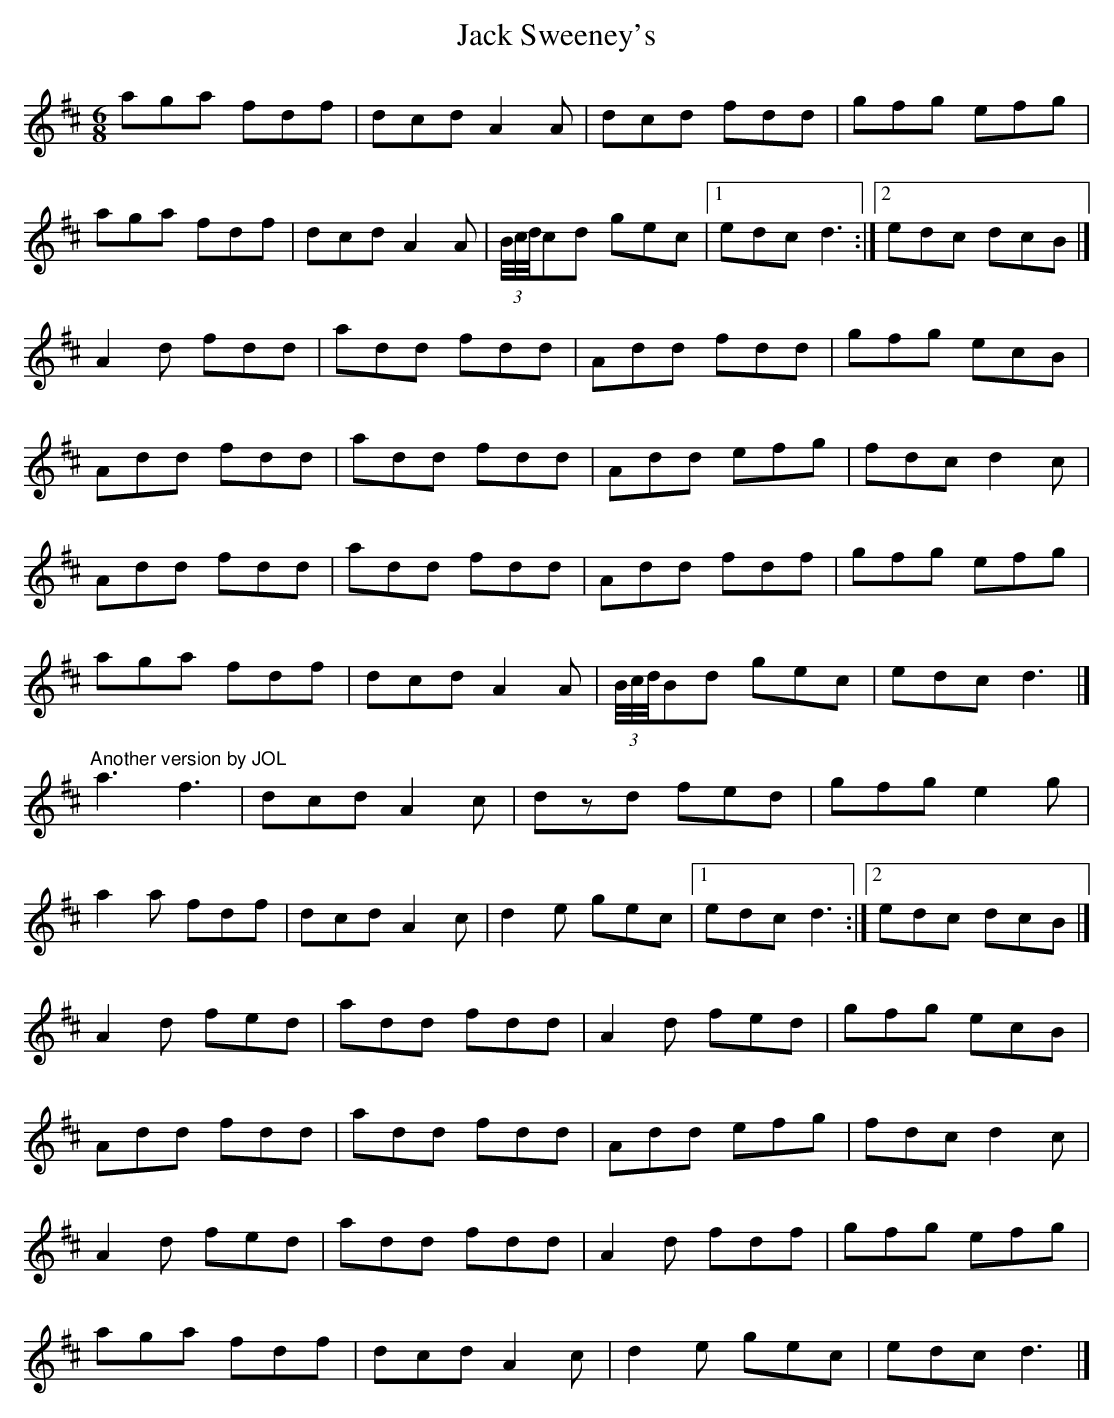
X:1
T:Jack Sweeney's
M:6/8
L:1/8
K:D
aga fdf|dcd A2A|dcd fdd|gfg efg|
aga fdf|dcd A2A|(3B/4c/4d/4cd gec|[1 edc d3:|][2 edc dcB|]
A2d fdd|add fdd|Add fdd|gfg ecB|
Add fdd|add fdd|Add efg|fdc d2c|
Add fdd|add fdd|Add fdf|gfg efg|
aga fdf|dcd A2A|(3B/4c/4d/4Bd gec|edc d3|]
"Another version by JOL"
a3 f3|dcd A2c|dzd fed|gfg e2g|
a2a fdf|dcd A2c|d2e gec|[1 edc d3:|][2 edc dcB|]
A2d fed|add fdd|A2d fed|gfg ecB|
Add fdd|add fdd|Add efg|fdc d2c|
A2d fed|add fdd|A2d fdf|gfg efg|
aga fdf|dcd A2c|d2e gec|edc d3|]
